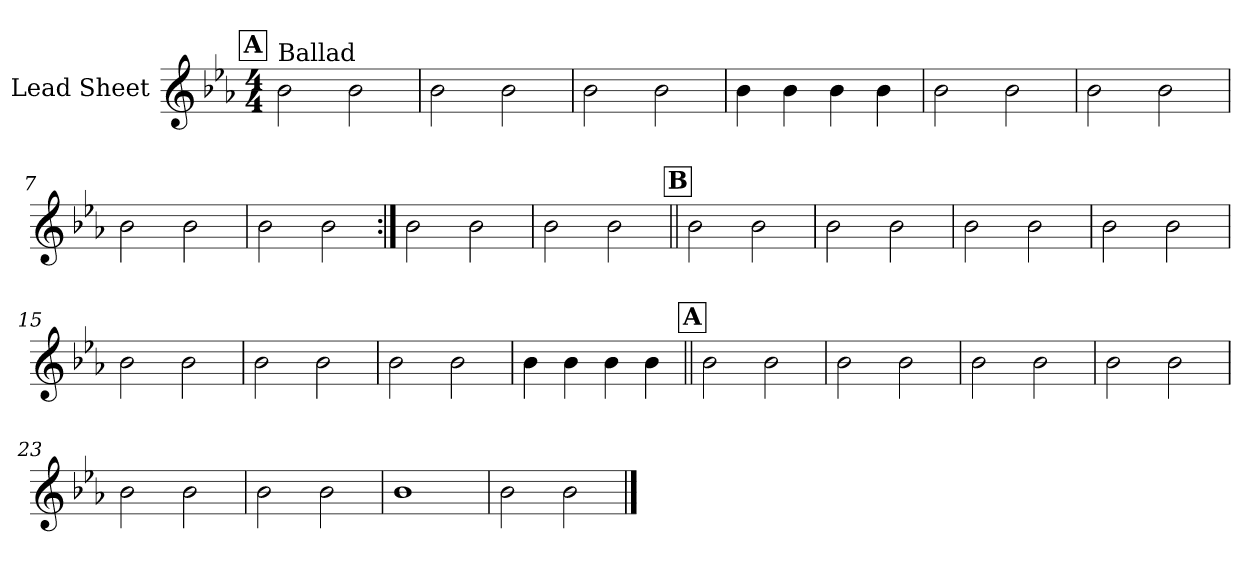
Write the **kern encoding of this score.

**kern
*part1
*staff1
*I"Lead Sheet
*clefG2
*k[b-e-a-]
*E-:
*M4/4
!!LO:REH:place=s1:a:fs=14:t=A
=1
!LO:TX:a:t=Ballad
2b-\
2b-\
=2
2b-\
2b-\
=3
2b-\
2b-\
=4
4b-\
4b-\
4b-\
4b-\
!!LO:LB:g=z
=5
2b-\
2b-\
=6
2b-\
2b-\
=7
2b-\
2b-\
=8
2b-\
2b-\
!!LO:LB:g=z
=9:|!
2b-\
2b-\
=10
2b-\
2b-\
!!LO:LB:g=z
!!LO:REH:place=s1:a:fs=14:t=B
=11||
2b-\
2b-\
=12
2b-\
2b-\
=13
2b-\
2b-\
=14
2b-\
2b-\
!!LO:LB:g=z
=15
2b-\
2b-\
=16
2b-\
2b-\
=17
2b-\
2b-\
=18
4b-\
4b-\
4b-\
4b-\
!!LO:LB:g=z
!!LO:REH:place=s1:a:fs=14:t=A
=19||
2b-\
2b-\
=20
2b-\
2b-\
=21
2b-\
2b-\
=22
2b-\
2b-\
!!LO:LB:g=z
=23
2b-\
2b-\
=24
2b-\
2b-\
=25
1b-
=26
2b-\
2b-\
==
*-
